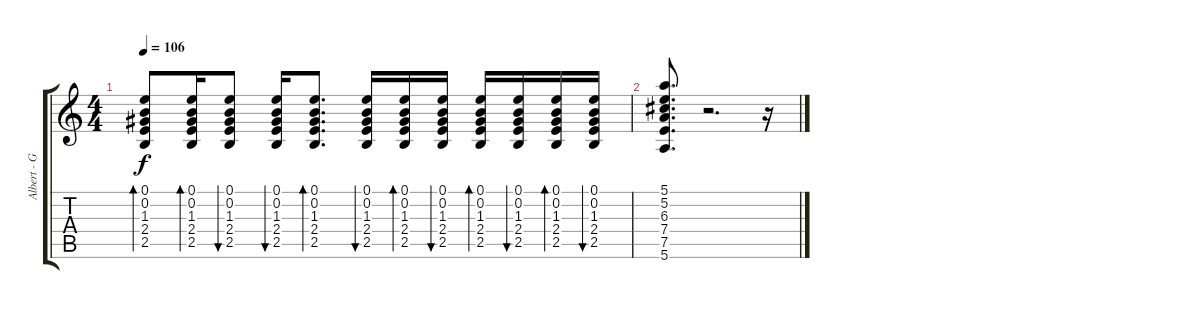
\track ("Albert - Guitar RSE" "Albert - G") {instrument electricguitarjazz}
\staff {score tabs}
\tuning (E4 B3 G3 D3 A2 E2) {hide}
\ts (4 4)
\tempo 106
\clef g2
\ks c
(0.1 0.2 1.3 2.4 2.5).8{bd 60 dy f} (0.1 0.2 1.3 2.4 2.5).16{bd 60} (0.1 0.2 1.3 2.4 2.5).8{bu 60} (0.1 0.2 1.3 2.4 2.5).16{bu 60} (0.1 0.2 1.3 2.4 2.5).8{d bd 60} (0.1 0.2 1.3 2.4 2.5).16{bu 60} (0.1 0.2 1.3 2.4 2.5).16{bd 60} (0.1 0.2 1.3 2.4 2.5).16{bu 60} (0.1 0.2 1.3 2.4 2.5).16{bd 60} (0.1 0.2 1.3 2.4 2.5).16{bu 60} (0.1 0.2 1.3 2.4 2.5).16{bd 60} (0.1 0.2 1.3 2.4 2.5).16{bu 60} |
(5.1 5.2 6.3 7.4 7.5 5.6).8{d} r.2{d} r.16
